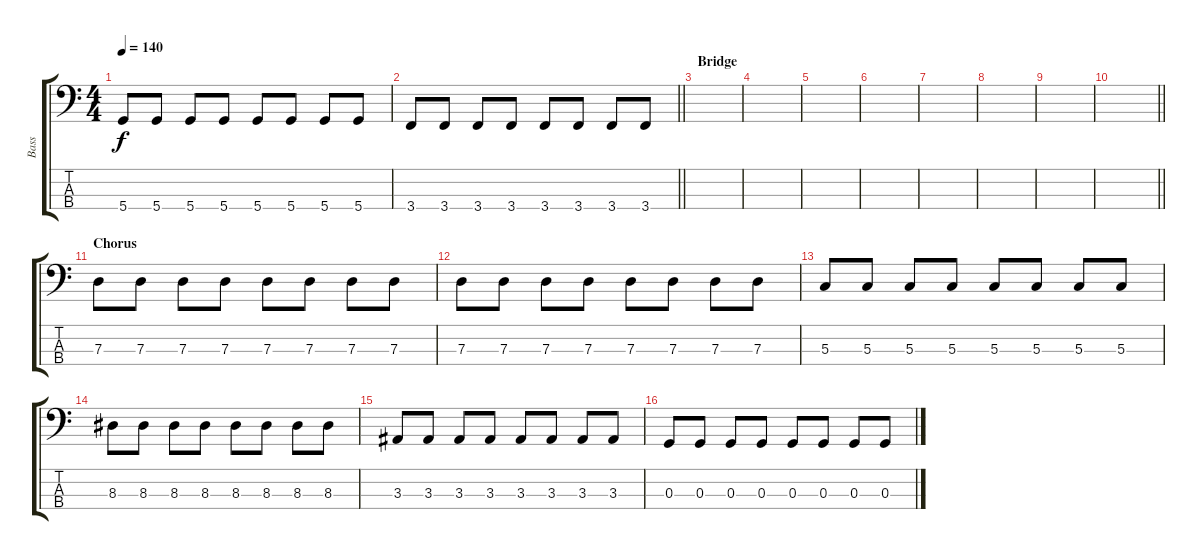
\track ("Bass" "Bass") {instrument electricbassfinger}
\staff {score tabs}
\tuning (F2 C2 G1 D1) {hide}
\ts (4 4)
\tempo 140
\clef f4
\ks c
5.4.8{dy f} 5.4.8 5.4.8 5.4.8 5.4.8 5.4.8 5.4.8 5.4.8 |
\barLineRight lightlight
3.4.8 3.4.8 3.4.8 3.4.8 3.4.8 3.4.8 3.4.8 3.4.8 |
\section ("" "Bridge")
|
|
|
|
|
|
|
\barLineRight lightlight
|
\section ("" "Chorus")
7.3.8 7.3.8 7.3.8 7.3.8 7.3.8 7.3.8 7.3.8 7.3.8 |
7.3.8 7.3.8 7.3.8 7.3.8 7.3.8 7.3.8 7.3.8 7.3.8 |
5.3.8 5.3.8 5.3.8 5.3.8 5.3.8 5.3.8 5.3.8 5.3.8 |
8.3.8 8.3.8 8.3.8 8.3.8 8.3.8 8.3.8 8.3.8 8.3.8 |
3.3.8 3.3.8 3.3.8 3.3.8 3.3.8 3.3.8 3.3.8 3.3.8 |
0.3.8 0.3.8 0.3.8 0.3.8 0.3.8 0.3.8 0.3.8 0.3.8
